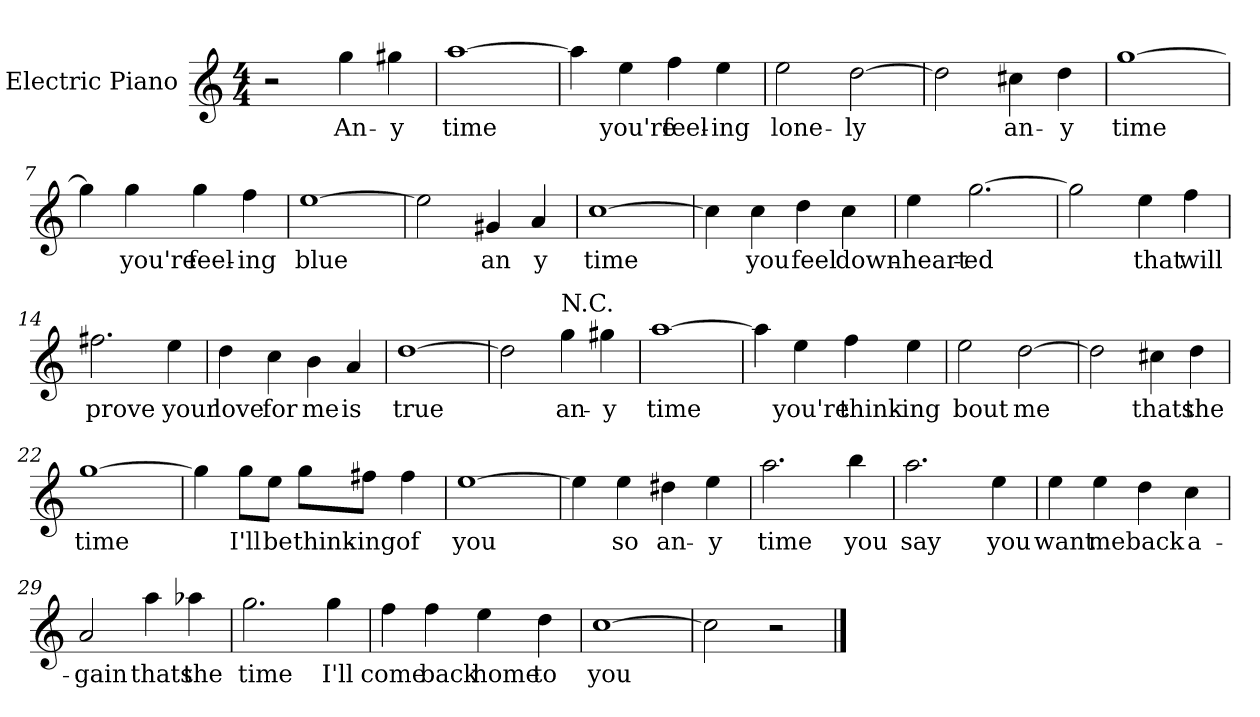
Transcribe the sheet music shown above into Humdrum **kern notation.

**kern	**text
*part1	*part1
*staff1	*staff1
*I"Electric Piano	*
*I'E.Pno	*
*clefG2	*
*k[]	*
*C:	*
*M4/4	*
=1	=1
2r	.
4gg\	An-
4gg#X\	-y
=2	=2
[1aa	time
=3	=3
4aa\]	.
4ee\	you're
4ff\	feel-
4ee\	-ing
=4	=4
2ee\	lone-
[2dd\	-ly
=5	=5
2dd\]	.
4cc#X\	an-
4dd\	-y
=6	=6
[1gg	time
!!LO:LB:g=z
=7	=7
4gg\]	.
4gg\	you're
4gg\	feel-
4ff\	ing
=8	=8
[1ee	blue
=9	=9
2ee\]	.
4g#X/	an
4a/	y
=10	=10
[1cc	time
=11	=11
4cc\]	.
4cc\	you
4dd\	feel
4cc\	down-
=12	=12
4ee\	-heart-
[2.gg\	-ed
!!LO:LB:g=z
=13	=13
2gg\]	.
4ee\	that
4ff\	will
=14	=14
2.ff#X\	prove
4ee\	your
=15	=15
4dd\	love
4cc\	for
4b\	me
4a/	is
=16	=16
[1dd	true
=17	=17
2dd\]	.
!LO:TX:a:t=N.C.	!
4gg\	an-
4gg#X\	y
=18	=18
[1aa	time
!!LO:LB:g=z
=19	=19
4aa\]	.
4ee\	you're
4ff\	think-
4ee\	-ing
=20	=20
2ee\	bout
[2dd\	me
=21	=21
2dd\]	.
4cc#X\	thats
4dd\	the
=22	=22
[1gg	time
=23	=23
4gg\]	.
8gg\L	I'll
8ee\J	be
8gg\L	think-
8ff#X\J	-ing
4ff#\	of
=24	=24
[1ee	you
!!LO:LB:g=z
=25	=25
4ee\]	.
4ee\	so
4dd#X\	an-
4ee\	-y
=26	=26
2.aa\	time
4bb\	you
=27	=27
2.aa\	say
4ee\	you
=28	=28
4ee\	want
4ee\	me
4dd\	back
4cc\	a-
=29	=29
2a/	-gain
4aa\	thats
4aa-X\	the
=30	=30
2.gg\	time
4gg\	I'll
!!LO:LB:g=z
=31	=31
4ff\	come
4ff\	back
4ee\	home
4dd\	to
=32	=32
[1cc	you
=33	=33
2cc\]	.
2r	.
==	==
*-	*-
